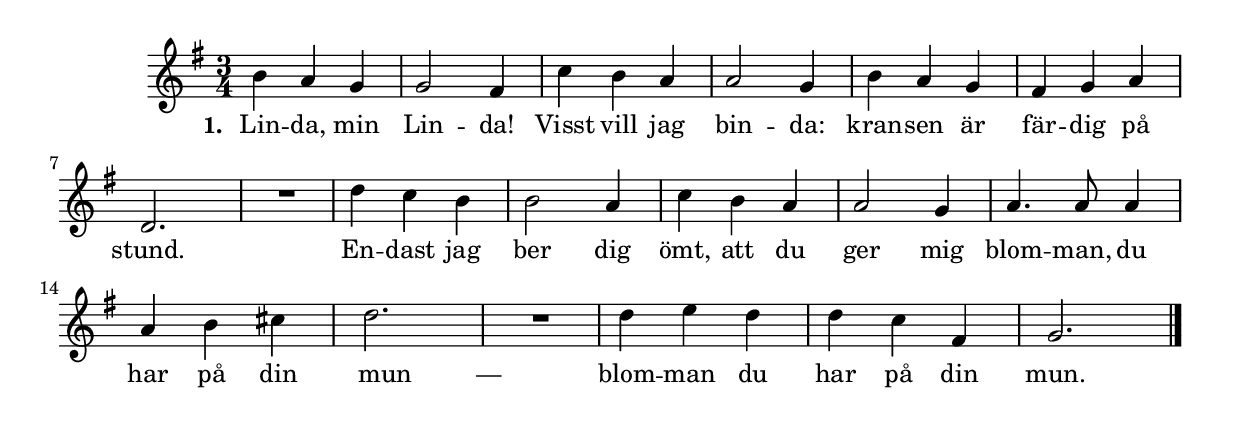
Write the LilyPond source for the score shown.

{
\time 3/4
\key g \major

 b'4 a' g'  | 
 g'2 fis'4  | 
 c'' b' a'  | 
 a'2 g'4  | 
 b' a' g'  | 
 fis' g' a'  | 
 d'2.  | 
 R2.  | 
 d''4 c'' b'  | 
 b'2 a'4  | 
 c'' b' a'  | 
 a'2 g'4  | 
 a'4. a'8 a'4  | 
 a' b' cis''  | 
 d''2.  | 
 R2.  | 
 d''4 e'' d''  | 
 d'' c'' fis'  | 
 g'2. \bar "|." |
 }
 \addlyrics {
     \set stanza = #"1. "
     Lin -- da, min Lin -- da! Visst vill jag bin -- da: kran -- sen är
     fär -- dig på stund. En -- dast jag ber dig ömt, att du ger mig
     blom -- man, du har på din \once \override LyricText.self-alignment-X = #-0.9 "mun         —" blom -- man du har på din mun.
}
